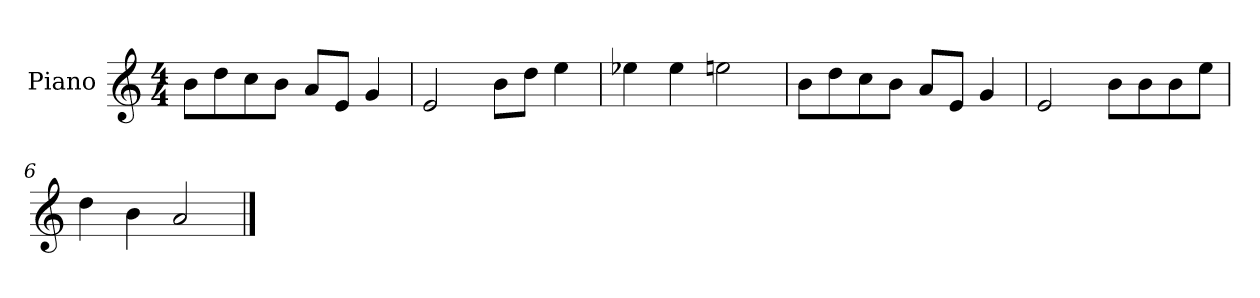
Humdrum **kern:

**kern
*part1
*staff1
*I"Piano
*I'P-no
*clefG2
*k[]
*M4/4
*MM90
=1
8b\L
8dd\
8cc\
8b\J
8a/L
8e/J
4g/
=2
2e/
8b\L
8dd\J
4ee\
=3
4ee-X\
4ee-\
2een\
=4
8b\L
8dd\
8cc\
8b\J
8a/L
8e/J
4g/
=5
2e/
8b\L
8b\
8b\
8ee\J
=6
4dd\
4b\
2a/
==
*-
